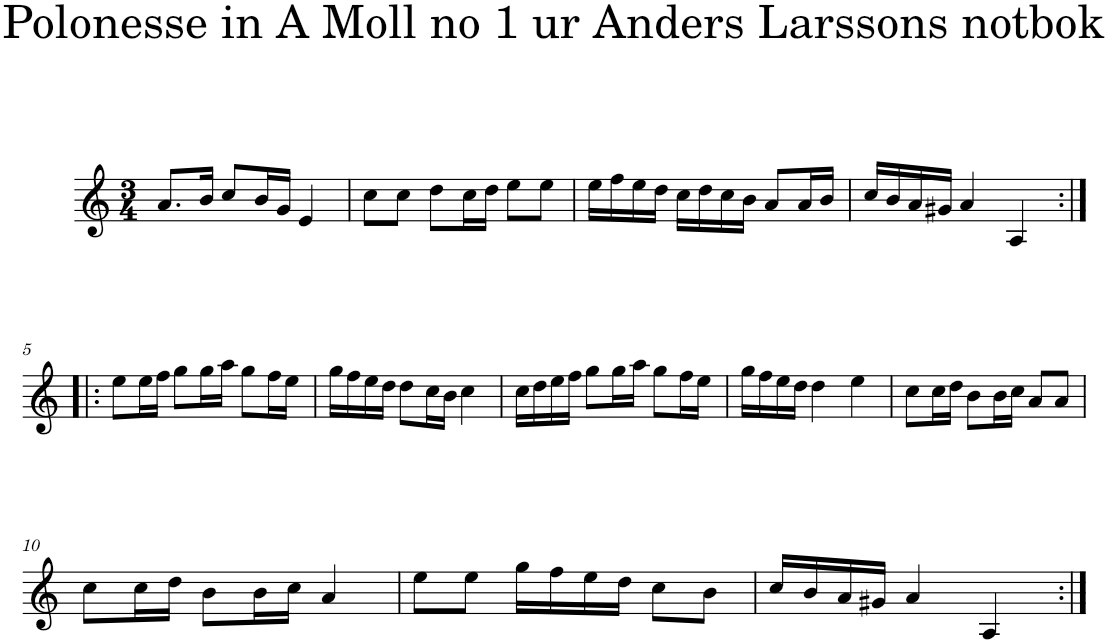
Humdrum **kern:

**kern
*part1
*staff1
*I"Piano
*I'Pno
*clefG2
*k[]
*M3/4
=1
8.a/L
16b/Jk
8cc/L
16b/L
16g/JJ
4e/
=2
8cc\L
8cc\J
8dd\L
16cc\L
16dd\JJ
8ee\L
8ee\J
=3
16ee\LL
16ff\
16ee\
16dd\JJ
16cc\LL
16dd\
16cc\
16b\JJ
8a/L
16a/L
16b/JJ
=4
16cc/LL
16b/
16a/
16g#X/JJ
4a/
4A/
!!LO:LB:g=z
=5:|!|:
8ee\L
16ee\L
16ff\JJ
8gg\L
16gg\L
16aa\JJ
8gg\L
16ff\L
16ee\JJ
=6
16gg\LL
16ff\
16ee\
16dd\JJ
8dd\L
16cc\L
16b\JJ
4cc\
=7
16cc\LL
16dd\
16ee\
16ff\JJ
8gg\L
16gg\L
16aa\JJ
8gg\L
16ff\L
16ee\JJ
=8
16gg\LL
16ff\
16ee\
16dd\JJ
4dd\
4ee\
=9
8cc\L
16cc\L
16dd\JJ
8b\L
16b\L
16cc\JJ
8a/L
8a/J
!!LO:LB:g=z
=10
8cc\L
16cc\L
16dd\JJ
8b\L
16b\L
16cc\JJ
4a/
=11
8ee\L
8ee\J
16gg\LL
16ff\
16ee\
16dd\JJ
8cc\L
8b\J
=12
16cc/LL
16b/
16a/
16g#X/JJ
4a/
4A/
=:|!
*-
